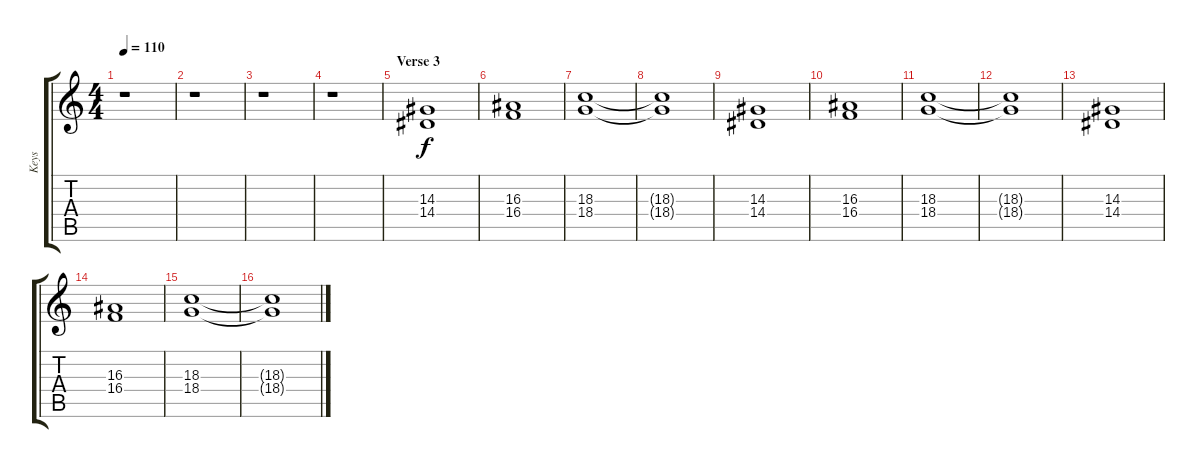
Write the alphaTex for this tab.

\track ("Keys" "Keys") {instrument pad2warm}
\staff {score tabs}
\tuning (Eb4 Bb3 Gb3 Db3 Ab2 Eb2) {hide}
\ts (4 4)
\tempo 110
\clef g2
\ks c
r.1{dy f} |
r.1 |
r.1 |
r.1 |
\section ("" "Verse 3")
(14.3 14.4).1{volume 11 instrument synthstrings2} |
(16.3 16.4).1 |
(18.3 18.4).1 |
(18.3{t} 18.4{t}).1 |
(14.3 14.4).1 |
(16.3 16.4).1 |
(18.3 18.4).1 |
(18.3{t} 18.4{t}).1 |
(14.3 14.4).1 |
(16.3 16.4).1 |
(18.3 18.4).1 |
(18.3{t} 18.4{t}).1
